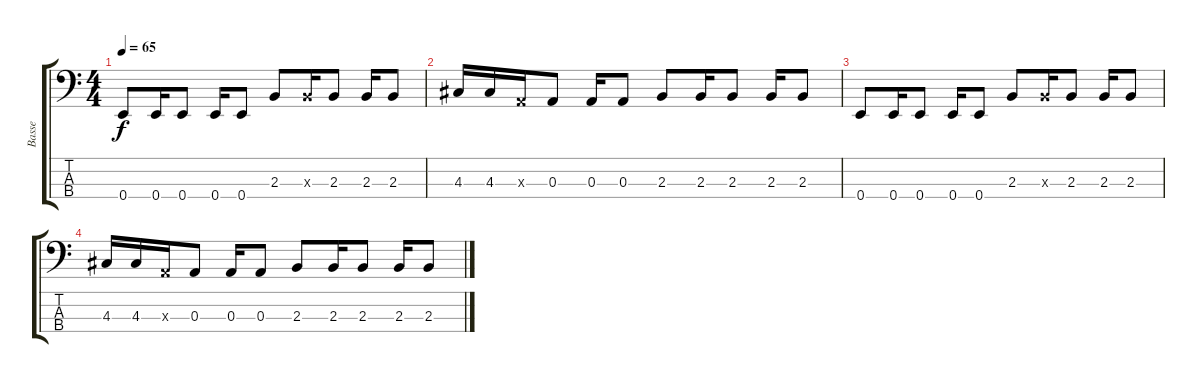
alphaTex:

\track ("Basse" "Basse") {instrument electricbassfinger}
\staff {score tabs}
\tuning (G2 D2 A1 E1) {hide}
\ts (4 4)
\tempo 65
\clef f4
\ks c
0.4.8{dy f volume 7} 0.4.16 0.4.8 0.4.16 0.4.8 2.3.8 2.3{x}.16 2.3.8 2.3.16 2.3.8 |
4.3.16{volume 4} 4.3.16 0.3{x}.16 0.3.8 0.3.16 0.3.8 2.3.8 2.3.16 2.3.8 2.3.16 2.3.8 |
0.4.8{volume 2} 0.4.16 0.4.8 0.4.16 0.4.8 2.3.8 2.3{x}.16 2.3.8 2.3.16 2.3.8 |
4.3.16{volume 0} 4.3.16 0.3{x}.16 0.3.8 0.3.16 0.3.8 2.3.8 2.3.16 2.3.8 2.3.16 2.3.8
